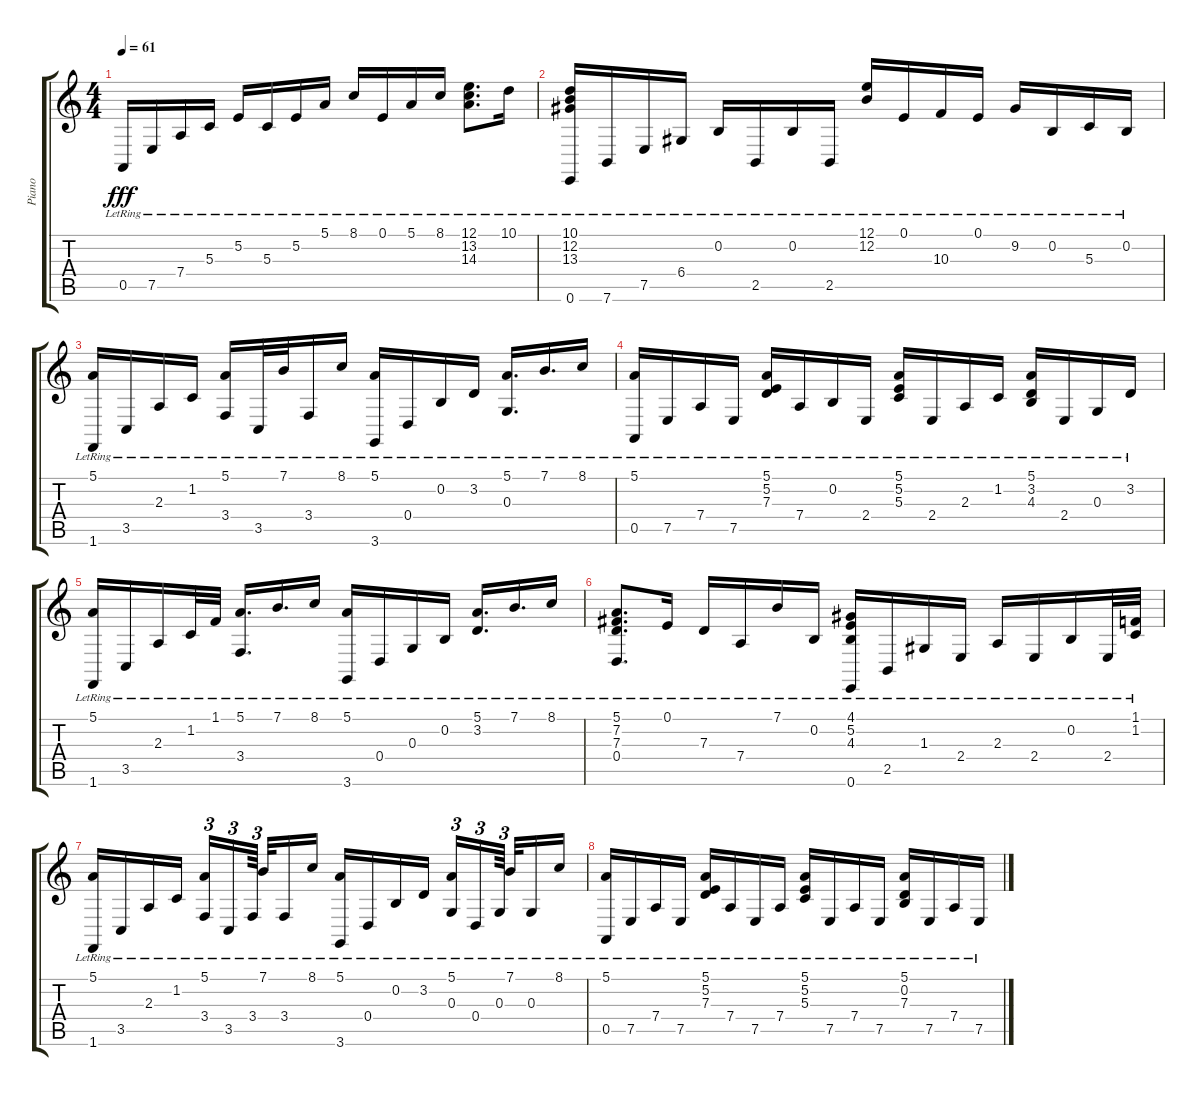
\track ("Piano" "Piano") {instrument acousticgrandpiano}
\staff {score tabs}
\tuning (E4 B3 G3 D3 A2 E2) {hide}
\ts (4 4)
\tempo 61
\clef g2
\ks c
0.5{lr}.16{dy fff} 7.5{lr}.16 7.4{lr}.16 5.3{lr}.16 5.2{lr}.16 5.3{lr}.16 5.2{lr}.16 5.1{lr}.16 8.1{lr}.16 0.1{lr}.16 5.1{lr}.16 8.1{lr}.16 (12.1{lr} 13.2{lr} 14.3{lr}).8{d} 10.1{lr}.16 |
(10.1{lr} 12.2{lr} 13.3{lr} 0.6{lr}).16 7.6{lr}.16 7.5{lr}.16 6.4{lr}.16 0.2{lr}.16 2.5{lr}.16 0.2{lr}.16 2.5{lr}.16 (12.1{lr} 12.2{lr}).16 0.1{lr}.16 10.3{lr}.16 0.1{lr}.16 9.2{lr}.16 0.2{lr}.16 5.3{lr}.16 0.2{lr}.16 |
(5.1{lr} 1.6{lr}).16 3.5{lr}.16 2.3{lr}.16 1.2{lr}.16 (5.1{lr} 3.4{lr}).16 3.5{lr}.32 7.1{lr}.32 3.4{lr}.16 8.1{lr}.16 (5.1{lr} 3.6{lr}).16 0.4{lr}.16 0.2{lr}.16 3.2{lr}.16 (5.1{lr} 0.3{lr}).16{d} 7.1{lr}.16{d} 8.1{lr}.16 |
(5.1{lr} 0.5{lr}).16 7.5{lr}.16 7.4{lr}.16 7.5{lr}.16 (5.1{lr} 5.2{lr} 7.3{lr}).16 7.4{lr}.16 0.2{lr}.16 2.4{lr}.16 (5.1{lr} 5.2{lr} 5.3{lr}).16 2.4{lr}.16 2.3{lr}.16 1.2{lr}.16 (5.1{lr} 3.2{lr} 4.3{lr}).16 2.4{lr}.16 0.3{lr}.16 3.2{lr}.16 |
(5.1{lr} 1.6{lr}).16 3.5{lr}.16 2.3{lr}.16 1.2{lr}.32 1.1{lr}.32 (5.1{lr} 3.4{lr}).16{d} 7.1{lr}.16{d} 8.1{lr}.16 (5.1{lr} 3.6{lr}).16 0.4{lr}.16 0.3{lr}.16 0.2{lr}.16 (5.1{lr} 3.2{lr}).16{d} 7.1{lr}.16{d} 8.1{lr}.16 |
(5.1{lr} 7.2{lr} 7.3{lr} 0.4{lr}).8{d} 0.1{lr}.16 7.3{lr}.16 7.4{lr}.16 7.1{lr}.16 0.2{lr}.16 (4.1{lr} 5.2{lr} 4.3{lr} 0.6{lr}).16 2.5{lr}.16 1.3{lr}.16 2.4{lr}.16 2.3{lr}.16 2.4{lr}.16 0.2{lr}.16 2.4{lr}.32 (1.1{lr} 1.2{lr}).32 |
(5.1{lr} 1.6{lr}).16 3.5{lr}.16 2.3{lr}.16 1.2{lr}.16 (5.1{lr} 3.4{lr}).16{tu (3 2)} 3.5{lr}.16{tu (3 2)} 3.4{lr}.64{tu (3 2) beam splitsecondary} 7.1{lr}.32 3.4{lr}.16 8.1{lr}.16 (5.1{lr} 3.6{lr}).16 0.4{lr}.16 0.2{lr}.16 3.2{lr}.16 (5.1{lr} 0.3{lr}).16{tu (3 2)} 0.4{lr}.16{tu (3 2)} 0.3{lr}.64{tu (3 2) beam splitsecondary} 7.1{lr}.32 0.3{lr}.16 8.1{lr}.16 |
(5.1{lr} 0.5{lr}).16 7.5{lr}.16 7.4{lr}.16 7.5{lr}.16 (5.1{lr} 5.2{lr} 7.3{lr}).16 7.4{lr}.16 7.5{lr}.16 7.4{lr}.16 (5.1{lr} 5.2{lr} 5.3{lr}).16 7.5{lr}.16 7.4{lr}.16 7.5{lr}.16 (5.1{lr} 0.2{lr} 7.3{lr}).16 7.5{lr}.16 7.4{lr}.16 7.5{lr}.16
